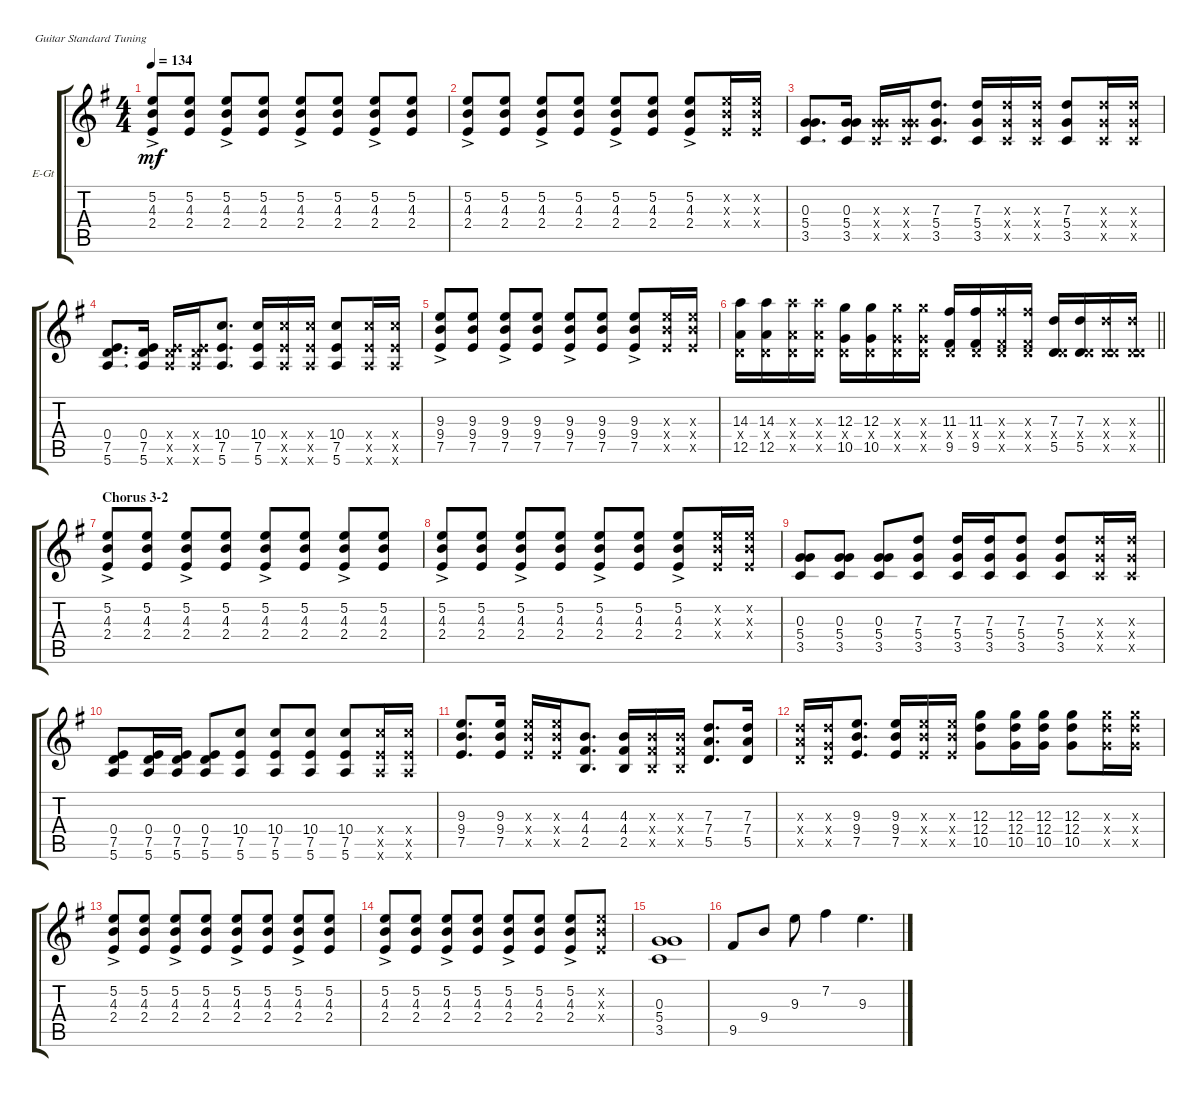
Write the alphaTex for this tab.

\bracketExtendMode groupsimilarinstruments
\firstSystemTrackNameOrientation horizontal
\otherSystemsTrackNameOrientation horizontal
\track ("guitar drive (Artur Potemkin)" "E-Gt") {instrument electricguitarmuted}
\staff {score tabs}
\tuning (E4 B3 G3 D3 A2 E2)
\ts (4 4)
\tempo 134
\clef g2
\ks eminor
(5.2{ac} 4.3{ac} 2.4{ac}).8{dy mf} (5.2 4.3 2.4).8 (5.2{ac} 4.3{ac} 2.4{ac}).8 (5.2 4.3 2.4).8 (5.2{ac} 4.3{ac} 2.4{ac}).8 (5.2 4.3 2.4).8 (5.2{ac} 4.3{ac} 2.4{ac}).8 (5.2 4.3 2.4).8 |
(5.2{ac} 4.3{ac} 2.4{ac}).8 (5.2 4.3 2.4).8 (5.2{ac} 4.3{ac} 2.4{ac}).8 (5.2 4.3 2.4).8 (5.2{ac} 4.3{ac} 2.4{ac}).8 (5.2 4.3 2.4).8 (5.2{ac} 4.3{ac} 2.4{ac}).8 (4.3{x} 2.4{x} 5.2{x}).16 (2.4{x} 4.3{x} 5.2{x}).16 |
(0.3 5.4 3.5).8{d} (3.5 5.4 0.3).16 (0.3{x} 5.4{x} 3.5{x}).16 (0.3{x} 5.4{x} 3.5{x}).16 (7.3 5.4 3.5).8{d} (7.3 5.4 3.5).16 (7.3{x} 5.4{x} 3.5{x}).16 (7.3{x} 5.4{x} 3.5{x}).16 (7.3 5.4 3.5).8 (7.3{x} 5.4{x} 3.5{x}).16 (3.5{x} 5.4{x} 7.3{x}).16 |
(0.4 7.5 5.6).8{d} (0.4 7.5 5.6).16 (0.4{x} 7.5{x} 5.6{x}).16 (0.4{x} 7.5{x} 5.6{x}).16 (10.4 7.5 5.6).8{d} (10.4 7.5 5.6).16 (10.4{x} 7.5{x} 5.6{x}).16 (10.4{x} 7.5{x} 5.6{x}).16 (10.4 7.5 5.6).8 (10.4{x} 7.5{x} 5.6{x}).16 (5.6{x} 7.5{x} 10.4{x}).16 |
(9.3{ac} 9.4{ac} 7.5{ac}).8 (9.3 9.4 7.5).8 (9.3{ac} 9.4{ac} 7.5{ac}).8 (9.3 9.4 7.5).8 (9.3{ac} 9.4{ac} 7.5{ac}).8 (9.3 9.4 7.5).8 (9.3{ac} 9.4{ac} 7.5{ac}).8 (7.5{x} 9.4{x} 9.3{x}).16 (7.5{x} 9.4{x} 9.3{x}).16 |
\barLineRight lightlight
(12.5 14.3 0.4{x}).16 (12.5 14.3 0.4{x}).16 (14.3{x} 12.5{x} 0.4{x}).16 (12.5{x} 0.4{x} 14.3{x}).16 (10.5 12.3 0.4{x}).16 (10.5 12.3 0.4{x}).16 (10.5{x} 0.4{x} 12.3{x}).16 (10.5{x} 0.4{x} 12.3{x}).16 (9.5 11.3 0.4{x}).16 (9.5 11.3 0.4{x}).16 (9.5{x} 11.3{x} 0.4{x}).16 (9.5{x} 0.4{x} 11.3{x}).16 (5.5 7.3 0.4{x}).16 (5.5 7.3 0.4{x}).16 (7.3{x} 5.5{x} 0.4{x}).16 (5.5{x} 0.4{x} 7.3{x}).16 |
\section ("" "Chorus 3-2")
(5.2{ac} 4.3{ac} 2.4{ac}).8 (5.2 4.3 2.4).8 (5.2{ac} 4.3{ac} 2.4{ac}).8 (5.2 4.3 2.4).8 (5.2{ac} 4.3{ac} 2.4{ac}).8 (5.2 4.3 2.4).8 (5.2{ac} 4.3{ac} 2.4{ac}).8 (5.2 4.3 2.4).8 |
(5.2{ac} 4.3{ac} 2.4{ac}).8 (5.2 4.3 2.4).8 (5.2{ac} 4.3{ac} 2.4{ac}).8 (5.2 4.3 2.4).8 (5.2{ac} 4.3{ac} 2.4{ac}).8 (5.2 4.3 2.4).8 (5.2{ac} 4.3{ac} 2.4{ac}).8 (4.3{x} 2.4{x} 5.2{x}).16 (2.4{x} 4.3{x} 5.2{x}).16 |
(0.3 5.4 3.5).8 (0.3 5.4 3.5).8 (0.3 5.4 3.5).8 (7.3 5.4 3.5).8 (7.3 5.4 3.5).16 (7.3 5.4 3.5).16 (7.3 5.4 3.5).8 (7.3 5.4 3.5).8 (7.3{x} 5.4{x} 3.5{x}).16 (3.5{x} 5.4{x} 7.3{x}).16 |
(0.4 7.5 5.6).8 (0.4 7.5 5.6).16 (0.4 7.5 5.6).16 (5.6 7.5 0.4).8 (10.4 7.5 5.6).8 (10.4 7.5 5.6).8 (10.4 7.5 5.6).8 (10.4 7.5 5.6).8 (10.4{x} 7.5{x} 5.6{x}).16 (5.6{x} 7.5{x} 10.4{x}).16 |
(9.3 9.4 7.5).8{d} (9.3 9.4 7.5).16 (9.3{x} 9.4{x} 7.5{x}).16 (9.3{x} 9.4{x} 7.5{x}).16 (4.3 4.4 2.5).8{d} (4.3 4.4 2.5).16 (4.4{x} 4.3{x} 2.5{x}).16 (4.3{x} 4.4{x} 2.5{x}).16 (7.3 7.4 5.5).8{d} (5.5 7.4 7.3).16 |
(5.5{x} 7.4{x} 7.3{x}).16 (7.3{x} 5.4{x} 5.5{x}).16 (9.3 9.4 7.5).8{d} (7.5 9.4 9.3).16 (9.3{x} 9.4{x} 7.5{x}).16 (9.3{x} 9.4{x} 7.5{x}).16 (12.3 12.4 10.5).8 (12.3 12.4 10.5).16 (12.3 12.4 10.5).16 (10.5 12.4 12.3).8 (10.5{x} 12.4{x} 12.3{x}).16 (12.3{x} 12.4{x} 10.5{x}).16 |
(5.2{ac} 4.3{ac} 2.4{ac}).8 (5.2 4.3 2.4).8 (5.2{ac} 4.3{ac} 2.4{ac}).8 (5.2 4.3 2.4).8 (5.2{ac} 4.3{ac} 2.4{ac}).8 (5.2 4.3 2.4).8 (5.2{ac} 4.3{ac} 2.4{ac}).8 (5.2 4.3 2.4).8 |
(5.2{ac} 4.3{ac} 2.4{ac}).8 (5.2 4.3 2.4).8 (5.2{ac} 4.3{ac} 2.4{ac}).8 (5.2 4.3 2.4).8 (5.2{ac} 4.3{ac} 2.4{ac}).8 (5.2 4.3 2.4).8 (5.2{ac} 4.3{ac} 2.4{ac}).8 (4.3{x} 2.4{x} 5.2{x}).8 |
(0.3 5.4 3.5).1 |
9.5.8 9.4.8 9.3.8 7.2.4 9.3.4{d}
